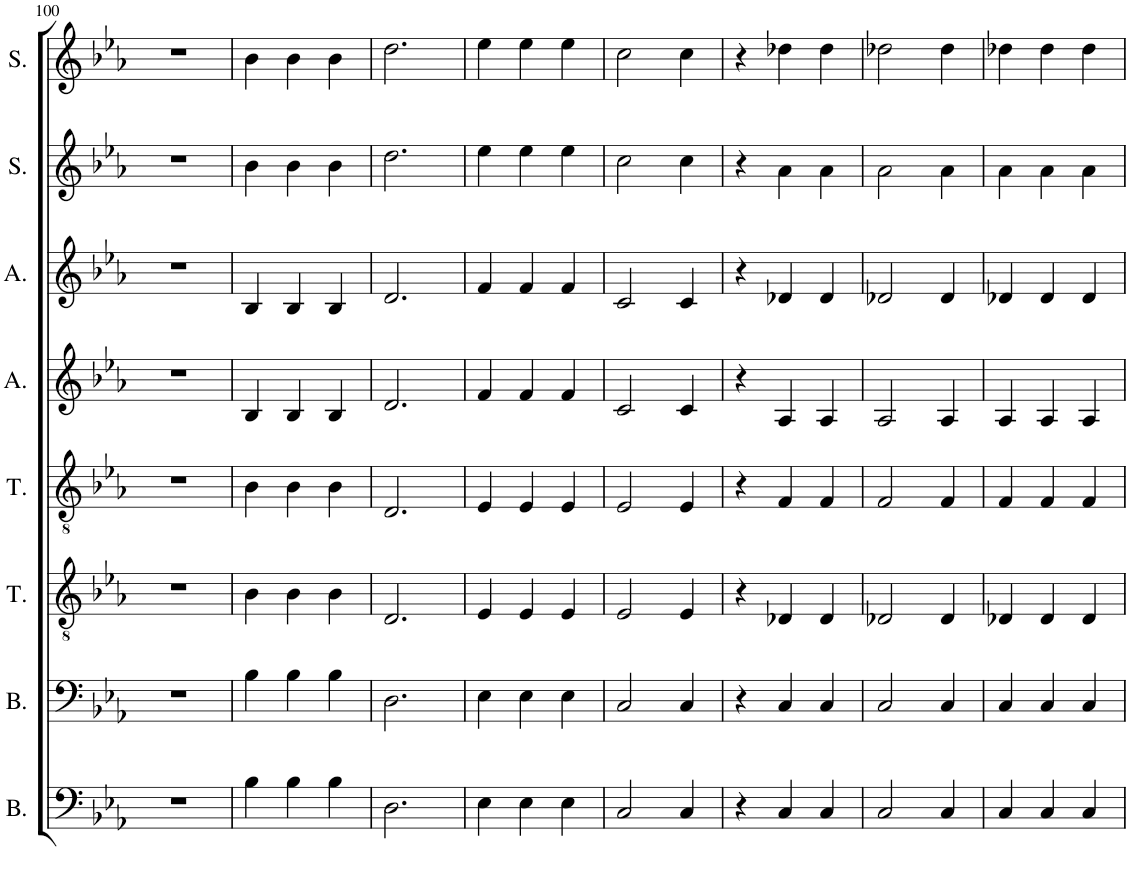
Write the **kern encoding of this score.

**kern	**kern	**kern	**kern	**kern	**kern	**kern	**kern
*part8	*part7	*part6	*part5	*part4	*part3	*part2	*part1
*staff8	*staff7	*staff6	*staff5	*staff4	*staff3	*staff2	*staff1
*I"Basse 2	*I"Basse 1	*I"Ténor 2	*I"Ténor 1	*I"Alto 2	*I"Alto 1	*I"Soprano 2	*I"Soprano 1
*I'B.	*I'B.	*I'T.	*I'T.	*I'A.	*I'A.	*I'S.	*I'S.
!!LO:PB:g=z
*clefF4	*clefF4	*clefGv2	*clefGv2	*clefG2	*clefG2	*clefG2	*clefG2
*k[b-e-a-]	*k[b-e-a-]	*k[b-e-a-]	*k[b-e-a-]	*k[b-e-a-]	*k[b-e-a-]	*k[b-e-a-]	*k[b-e-a-]
*M3/4	*M3/4	*M3/4	*M3/4	*M3/4	*M3/4	*M3/4	*M3/4
=100	=100	=100	=100	=100	=100	=100	=100
2.r	2.r	2.r	2.r	2.r	2.r	2.r	2.r
=101	=101	=101	=101	=101	=101	=101	=101
4B-\	4B-\	4B-\	4B-\	4B-/	4B-/	4b-\	4b-\
4B-\	4B-\	4B-\	4B-\	4B-/	4B-/	4b-\	4b-\
4B-\	4B-\	4B-\	4B-\	4B-/	4B-/	4b-\	4b-\
=102	=102	=102	=102	=102	=102	=102	=102
2.D\	2.D\	2.D/	2.D/	2.d/	2.d/	2.dd\	2.dd\
=103	=103	=103	=103	=103	=103	=103	=103
4E-\	4E-\	4E-/	4E-/	4f/	4f/	4ee-\	4ee-\
4E-\	4E-\	4E-/	4E-/	4f/	4f/	4ee-\	4ee-\
4E-\	4E-\	4E-/	4E-/	4f/	4f/	4ee-\	4ee-\
=104	=104	=104	=104	=104	=104	=104	=104
2C/	2C/	2E-/	2E-/	2c/	2c/	2cc\	2cc\
4C/	4C/	4E-/	4E-/	4c/	4c/	4cc\	4cc\
=105	=105	=105	=105	=105	=105	=105	=105
4r	4r	4r	4r	4r	4r	4r	4r
4C/	4C/	4D-X/	4F/	4A-/	4d-X/	4a-\	4dd-X\
4C/	4C/	4D-/	4F/	4A-/	4d-/	4a-\	4dd-\
=106	=106	=106	=106	=106	=106	=106	=106
2C/	2C/	2D-X/	2F/	2A-/	2d-X/	2a-\	2dd-X\
4C/	4C/	4D-/	4F/	4A-/	4d-/	4a-\	4dd-\
=107	=107	=107	=107	=107	=107	=107	=107
4C/	4C/	4D-X/	4F/	4A-/	4d-X/	4a-\	4dd-X\
4C/	4C/	4D-/	4F/	4A-/	4d-/	4a-\	4dd-\
4C/	4C/	4D-/	4F/	4A-/	4d-/	4a-\	4dd-\
=	=	=	=	=	=	=	=
*-	*-	*-	*-	*-	*-	*-	*-
